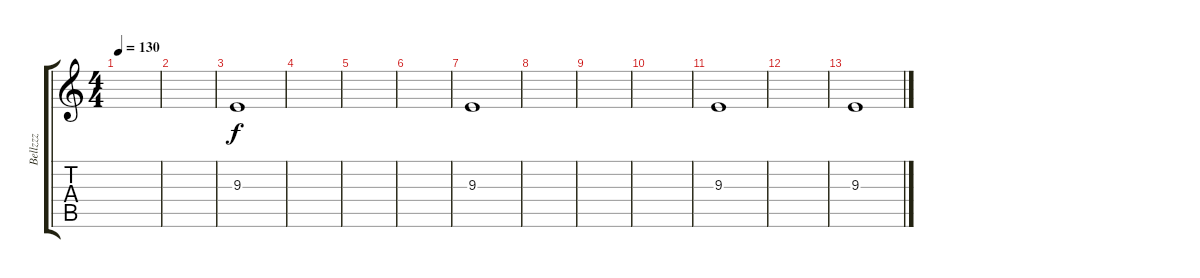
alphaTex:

\track ("Bellzzz" "Bellzzz") {instrument tubularbells}
\staff {score tabs}
\tuning (E4 B3 G3 D3 A2 E2) {hide}
\ts (4 4)
\tempo 130
\clef g2
\ks c
|
|
9.3.1 |
|
|
|
9.3.1 |
|
|
|
9.3.1 |
|
9.3.1
